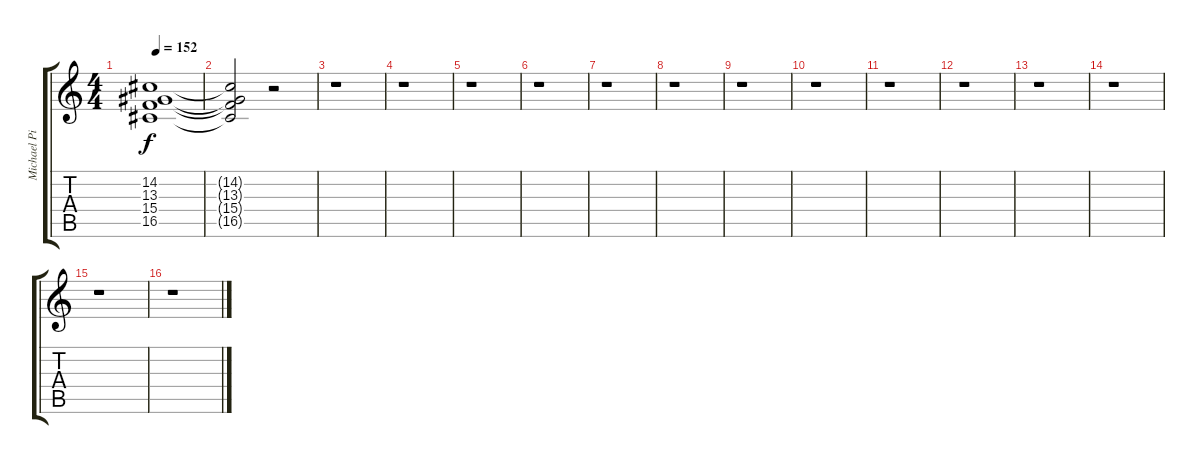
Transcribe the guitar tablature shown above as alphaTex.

\track ("Michael Pinnella" "Michael Pi") {instrument drawbarorgan}
\staff {score tabs}
\tuning (E4 B3 G3 D3 A2 E2) {hide}
\ts (4 4)
\tempo 152
\clef g2
\ks c
(14.2{t} 13.3{t} 15.4{t} 16.5{t}).1{dy f} |
(14.2{t} 13.3{t} 15.4{t} 16.5{t}).2 r.2 |
r.1 |
r.1 |
r.1 |
r.1 |
r.1 |
r.1 |
r.1 |
r.1 |
r.1 |
r.1 |
r.1 |
r.1 |
r.1 |
r.1
